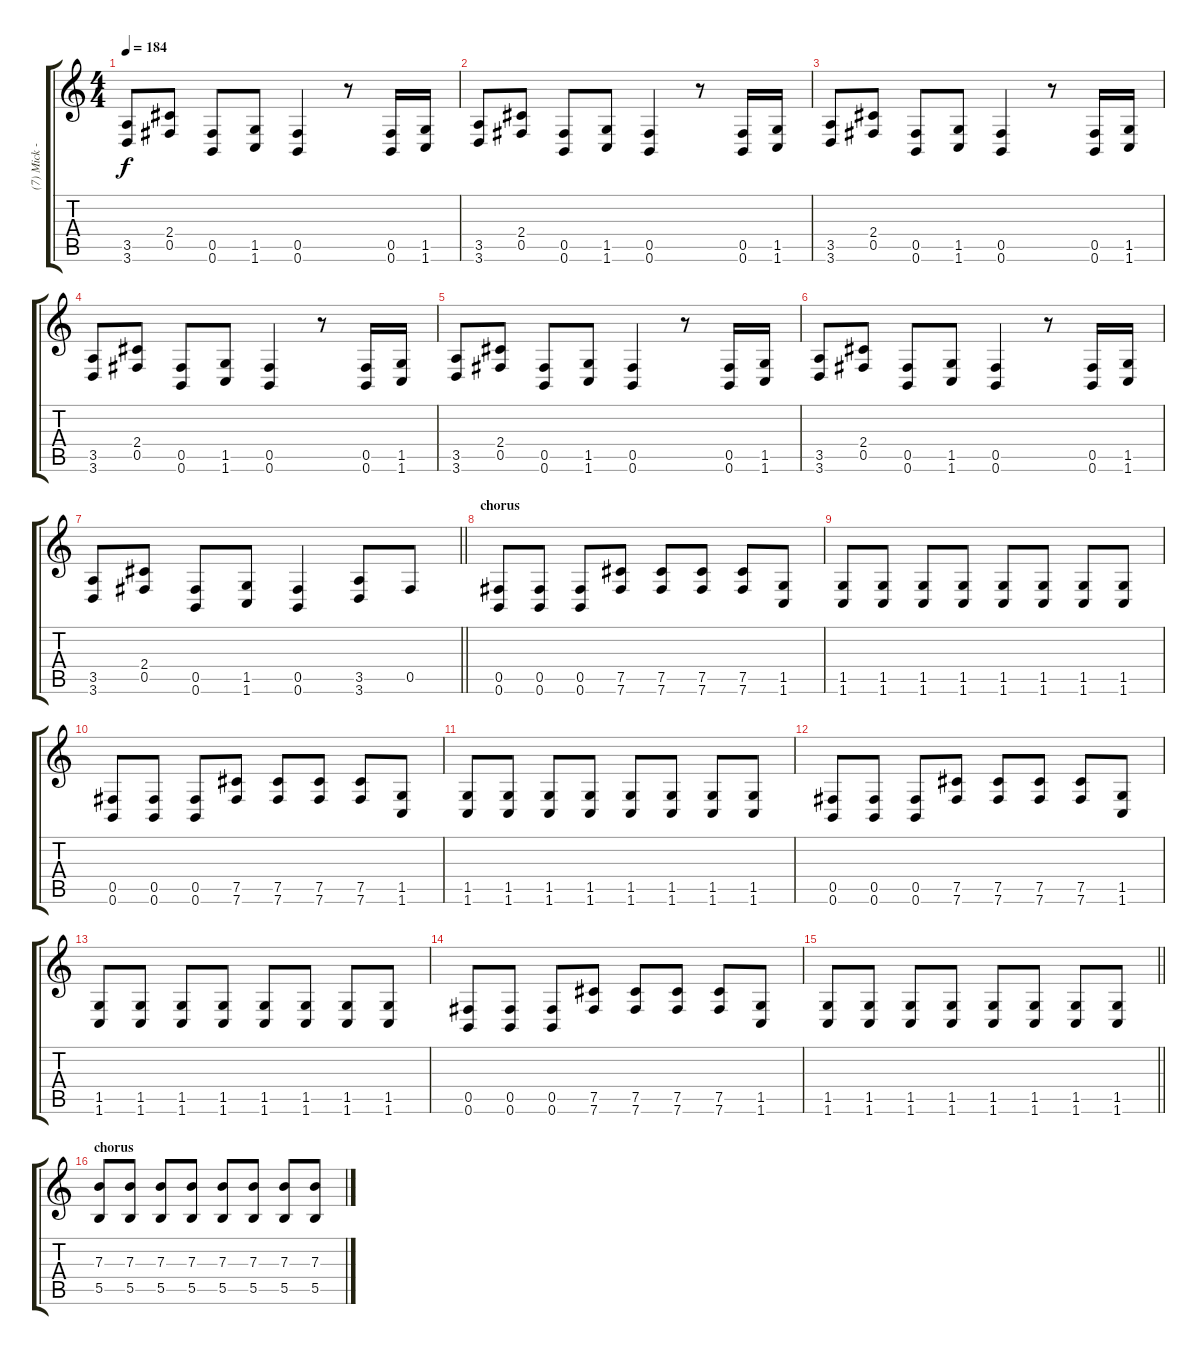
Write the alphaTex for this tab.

\track ("(7) Mick - guitar" "(7) Mick -") {instrument distortionguitar}
\staff {score tabs}
\tuning (Db4 Ab3 E3 B2 Gb2 B1) {hide}
\ts (4 4)
\tempo 184
\clef g2
\ks c
(3.5 3.6).8{dy f} (2.4 0.5).8 (0.5 0.6).8 (1.5 1.6).8 (0.5 0.6).4 r.8 (0.5 0.6).16 (1.5 1.6).16 |
(3.5 3.6).8 (2.4 0.5).8 (0.5 0.6).8 (1.5 1.6).8 (0.5 0.6).4 r.8 (0.5 0.6).16 (1.5 1.6).16 |
(3.5 3.6).8 (2.4 0.5).8 (0.5 0.6).8 (1.5 1.6).8 (0.5 0.6).4 r.8 (0.5 0.6).16 (1.5 1.6).16 |
(3.5 3.6).8 (2.4 0.5).8 (0.5 0.6).8 (1.5 1.6).8 (0.5 0.6).4 r.8 (0.5 0.6).16 (1.5 1.6).16 |
(3.5 3.6).8 (2.4 0.5).8 (0.5 0.6).8 (1.5 1.6).8 (0.5 0.6).4 r.8 (0.5 0.6).16 (1.5 1.6).16 |
(3.5 3.6).8 (2.4 0.5).8 (0.5 0.6).8 (1.5 1.6).8 (0.5 0.6).4 r.8 (0.5 0.6).16 (1.5 1.6).16 |
\barLineRight lightlight
(3.5 3.6).8 (2.4 0.5).8 (0.5 0.6).8 (1.5 1.6).8 (0.5 0.6).4 (3.5 3.6).8 0.5.8 |
\section ("" "chorus")
(0.5 0.6).8 (0.5 0.6).8 (0.5 0.6).8 (7.5 7.6).8 (7.5 7.6).8 (7.5 7.6).8 (7.5 7.6).8 (1.5 1.6).8 |
(1.5 1.6).8 (1.5 1.6).8 (1.5 1.6).8 (1.5 1.6).8 (1.5 1.6).8 (1.5 1.6).8 (1.5 1.6).8 (1.5 1.6).8 |
(0.5 0.6).8 (0.5 0.6).8 (0.5 0.6).8 (7.5 7.6).8 (7.5 7.6).8 (7.5 7.6).8 (7.5 7.6).8 (1.5 1.6).8 |
(1.5 1.6).8 (1.5 1.6).8 (1.5 1.6).8 (1.5 1.6).8 (1.5 1.6).8 (1.5 1.6).8 (1.5 1.6).8 (1.5 1.6).8 |
(0.5 0.6).8 (0.5 0.6).8 (0.5 0.6).8 (7.5 7.6).8 (7.5 7.6).8 (7.5 7.6).8 (7.5 7.6).8 (1.5 1.6).8 |
(1.5 1.6).8 (1.5 1.6).8 (1.5 1.6).8 (1.5 1.6).8 (1.5 1.6).8 (1.5 1.6).8 (1.5 1.6).8 (1.5 1.6).8 |
(0.5 0.6).8 (0.5 0.6).8 (0.5 0.6).8 (7.5 7.6).8 (7.5 7.6).8 (7.5 7.6).8 (7.5 7.6).8 (1.5 1.6).8 |
\barLineRight lightlight
(1.5 1.6).8 (1.5 1.6).8 (1.5 1.6).8 (1.5 1.6).8 (1.5 1.6).8 (1.5 1.6).8 (1.5 1.6).8 (1.5 1.6).8 |
\section ("" "chorus")
(7.3 5.5).8 (7.3 5.5).8 (7.3 5.5).8 (7.3 5.5).8 (7.3 5.5).8 (7.3 5.5).8 (7.3 5.5).8 (7.3 5.5).8
